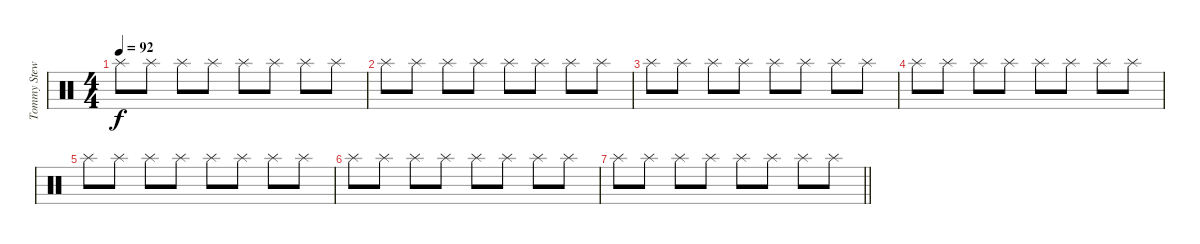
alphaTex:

\track ("Tommy Stewart (Drums)" "Tommy Stew") {instrument percussion}
\staff {score}
\articulation defaults
\ts (4 4)
\tempo 92
\clef neutral
\ks c "Splash (hit)".8{dy f} "Splash (hit)".8 "Splash (hit)".8 "Splash (hit)".8 "Splash (hit)".8 "Splash (hit)".8 "Splash (hit)".8 "Splash (hit)".8
|
"Splash (hit)".8 "Splash (hit)".8 "Splash (hit)".8 "Splash (hit)".8 "Splash (hit)".8 "Splash (hit)".8 "Splash (hit)".8 "Splash (hit)".8 |
"Splash (hit)".8 "Splash (hit)".8 "Splash (hit)".8 "Splash (hit)".8 "Splash (hit)".8 "Splash (hit)".8 "Splash (hit)".8 "Splash (hit)".8 |
"Splash (hit)".8 "Splash (hit)".8 "Splash (hit)".8 "Splash (hit)".8 "Splash (hit)".8 "Splash (hit)".8 "Splash (hit)".8 "Splash (hit)".8 |
"Splash (hit)".8 "Splash (hit)".8 "Splash (hit)".8 "Splash (hit)".8 "Splash (hit)".8 "Splash (hit)".8 "Splash (hit)".8 "Splash (hit)".8 |
"Splash (hit)".8 "Splash (hit)".8 "Splash (hit)".8 "Splash (hit)".8 "Splash (hit)".8 "Splash (hit)".8 "Splash (hit)".8 "Splash (hit)".8 |
\barLineRight lightlight "Splash (hit)".8 "Splash (hit)".8 "Splash (hit)".8 "Splash (hit)".8 "Splash (hit)".8 "Splash (hit)".8 "Splash (hit)".8 "Splash (hit)".8
